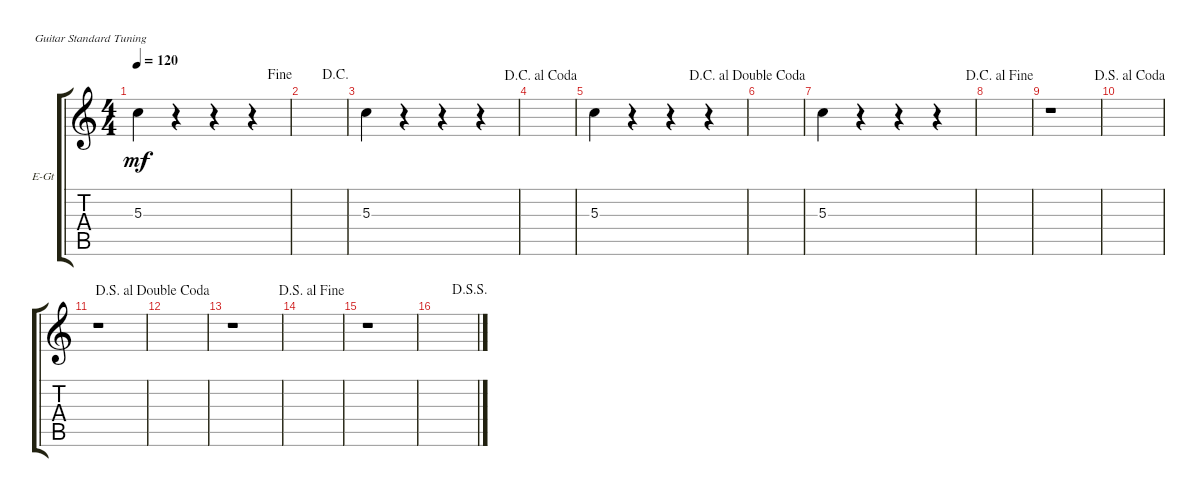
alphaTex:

\defaultSystemsLayout 4
\bracketExtendMode groupsimilarinstruments
\firstSystemTrackNameOrientation horizontal
\otherSystemsTrackNameOrientation horizontal
\track ("Electric Guitar" "E-Gt") {instrument electricguitarclean}
\staff {score tabs}
\tuning (E4 B3 G3 D3 A2 E2)
\ts (4 4)
\jump fine
\tempo 120
\clef g2
\ks c
5.3.4{dy mf instrument electricguitarclean beam Down} r.4{beam Down} r.4{beam Down} r.4{beam Down} |
\jump dacapo
|
5.3.4{beam Down} r.4{beam Down} r.4{beam Down} r.4{beam Down} |
\jump dacapoalcoda
|
5.3.4{beam Down} r.4{beam Down} r.4{beam Down} r.4{beam Down} |
\jump dacapoaldoublecoda
|
5.3.4{beam Down} r.4{beam Down} r.4{beam Down} r.4{beam Down} |
\jump dacapoalfine
|
r.1{beam Down} |
\jump dalsegnoalcoda
|
r.1{beam Down} |
\jump dalsegnoaldoublecoda
|
r.1{beam Down} |
\jump dalsegnoalfine
|
r.1{beam Down} |
\jump dalsegnosegno
